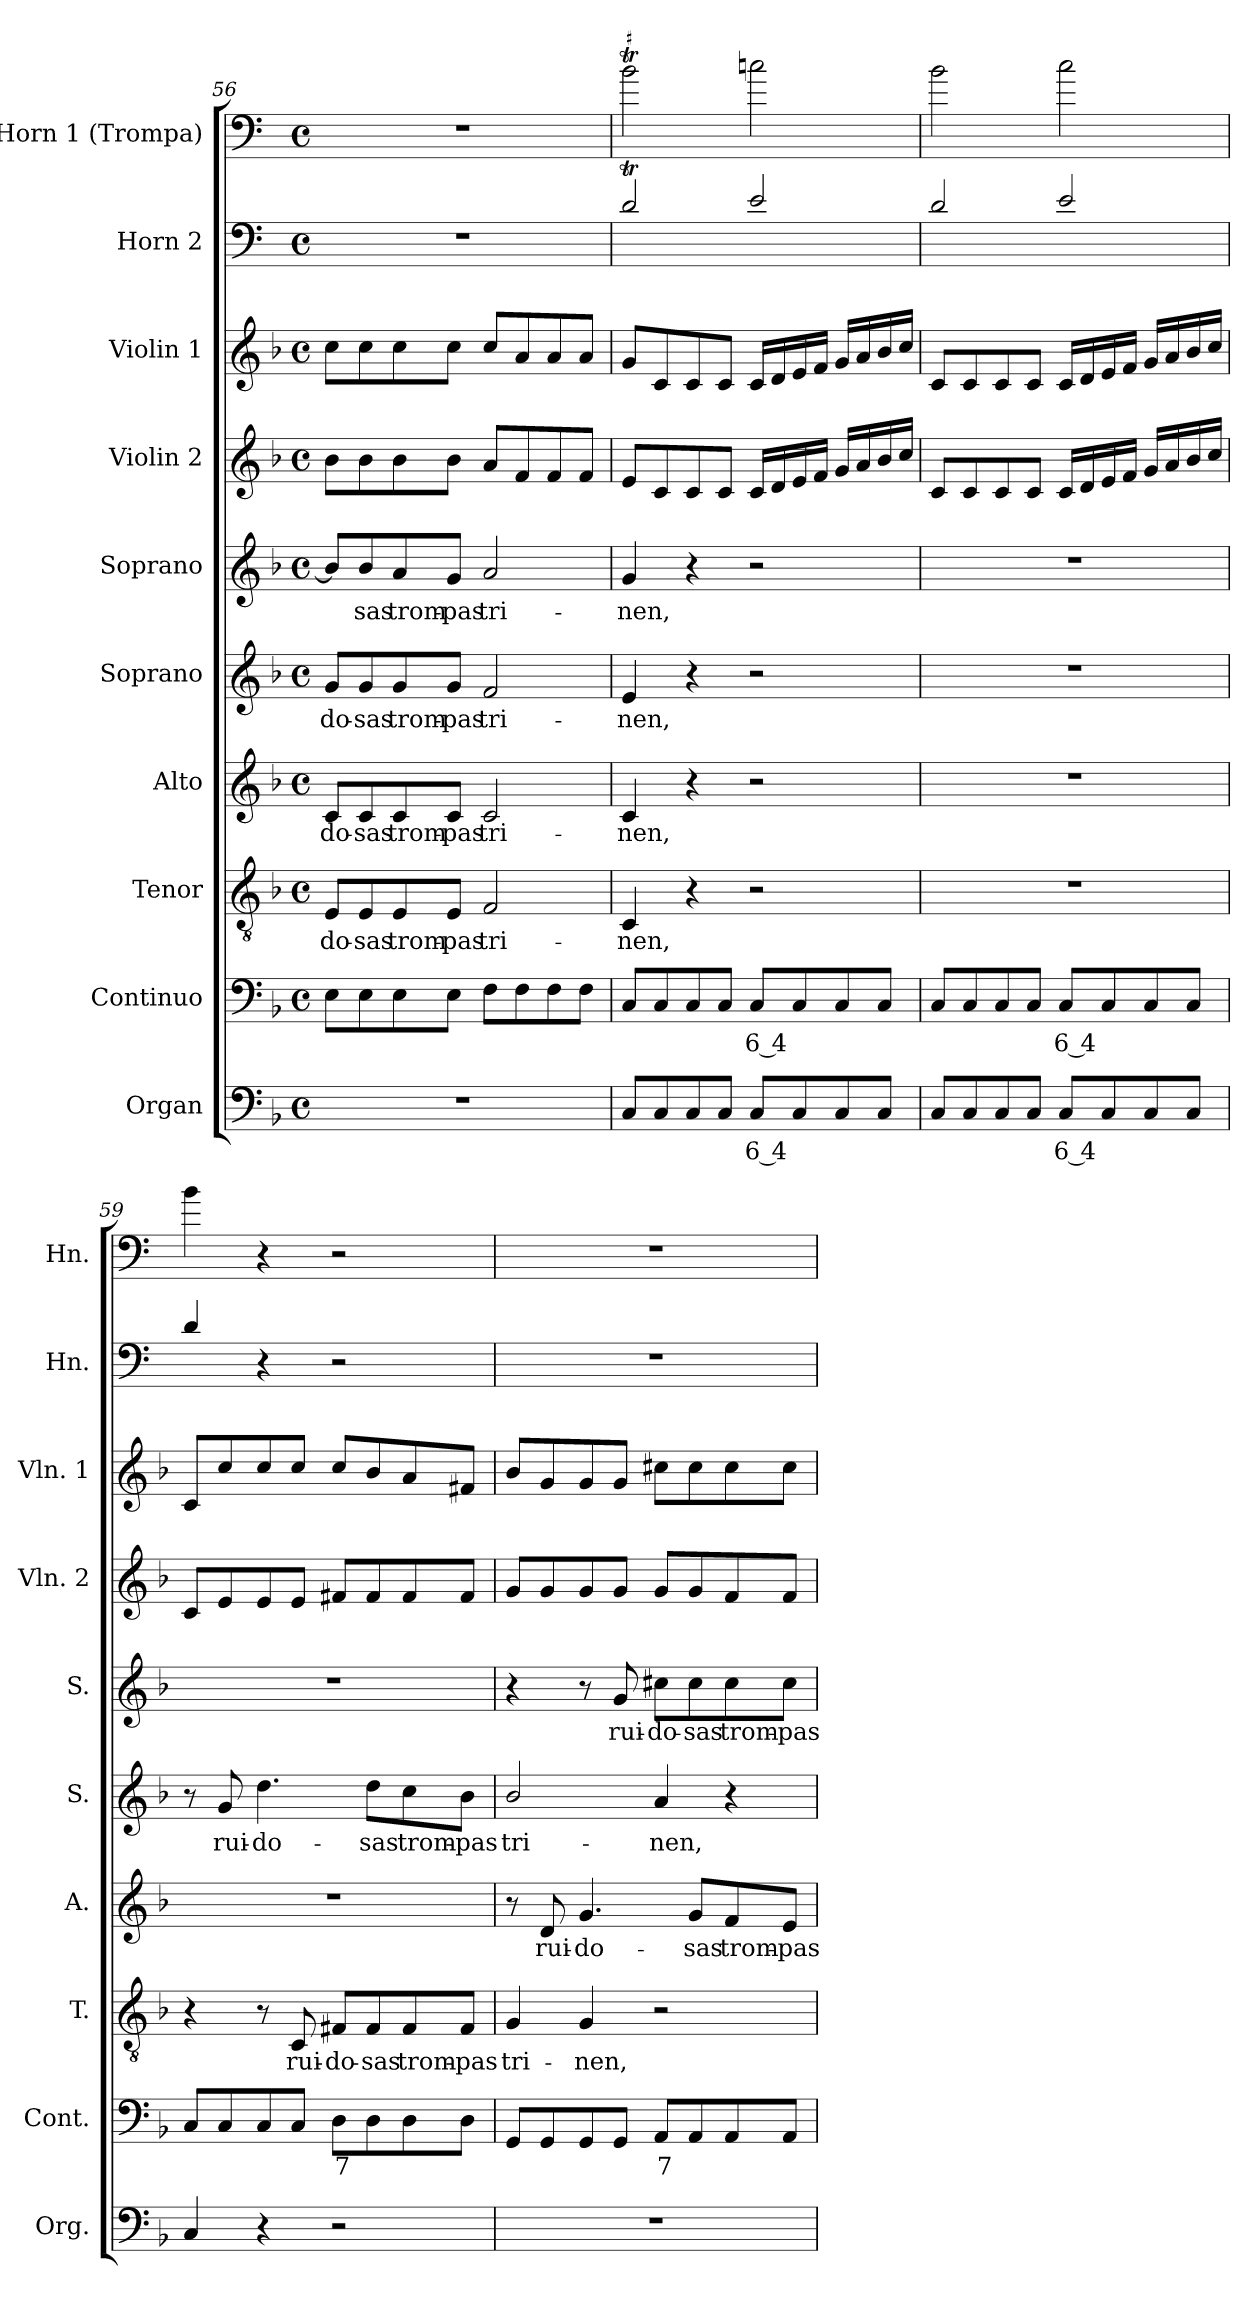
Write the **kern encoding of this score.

**kern	**text	**kern	**text	**kern	**text	**kern	**text	**kern	**text	**kern	**text	**kern	**kern	**kern	**kern
*part10	*part10	*part9	*part9	*part8	*part8	*part7	*part7	*part6	*part6	*part5	*part5	*part4	*part3	*part2	*part1
*staff10	*staff10	*staff9	*staff9	*staff8	*staff8	*staff7	*staff7	*staff6	*staff6	*staff5	*staff5	*staff4	*staff3	*staff2	*staff1
*I"Organ	*	*I"Continuo	*	*I"Tenor	*	*I"Alto	*	*I"Soprano	*	*I"Soprano	*	*I"Violin 2	*I"Violin 1	*I"Horn  2	*I"Horn  1 (Trompa)
*I'Org.	*	*I'Cont.	*	*I'T.	*	*I'A.	*	*I'S.	*	*I'S.	*	*I'Vln. 2	*I'Vln. 1	*I'Hn.	*I'Hn.
*clefF4	*	*clefF4	*	*clefGv2	*	*clefG2	*	*clefG2	*	*clefG2	*	*clefG2	*clefG2	*clefF4	*clefF4
*	*	*	*	*ITrd7c12	*	*	*	*	*	*	*	*	*	*ITrd4c7	*ITrd4c7
*k[b-]	*	*k[b-]	*	*k[b-]	*	*k[b-]	*	*k[b-]	*	*k[b-]	*	*k[b-]	*k[b-]	*k[b-]	*k[b-]
*M4/4	*	*M4/4	*	*M4/4	*	*M4/4	*	*M4/4	*	*M4/4	*	*M4/4	*M4/4	*M4/4	*M4/4
*met(c)	*	*met(c)	*	*met(c)	*	*met(c)	*	*met(c)	*	*met(c)	*	*met(c)	*met(c)	*met(c)	*met(c)
=56	=56	=56	=56	=56	=56	=56	=56	=56	=56	=56	=56	=56	=56	=56	=56
!	!	!	!	!	!LO:LY:b	!	!LO:LY:b	!	!LO:LY:b	!	!	!	!	!	!
1r	.	8E\L	.	8EE/L	-do-	8c/L	-do-	8g/L	-do-	8b-/L]	.	8b-\L	8cc\L	1r	1r
!	!	!	!	!	!LO:LY:b	!	!LO:LY:b	!	!LO:LY:b	!	!LO:LY:b	!	!	!	!
.	.	8E\	.	8EE/	-sas	8c/	-sas	8g/	-sas	8b-/	-sas	8b-\	8cc\	.	.
!	!	!	!	!	!LO:LY:b	!	!LO:LY:b	!	!LO:LY:b	!	!LO:LY:b	!	!	!	!
.	.	8E\	.	8EE/	trom-	8c/	trom-	8g/	trom-	8a/	trom-	8b-\	8cc\	.	.
!	!	!	!	!	!LO:LY:b	!	!LO:LY:b	!	!LO:LY:b	!	!LO:LY:b	!	!	!	!
.	.	8E\J	.	8EE/J	-pas	8c/J	-pas	8g/J	-pas	8g/J	-pas	8b-\J	8cc\J	.	.
!	!	!	!	!	!LO:LY:b	!	!LO:LY:b	!	!LO:LY:b	!	!LO:LY:b	!	!	!	!
.	.	8F\L	.	2FF/	tri-	2c/	tri-	2f/	tri-	2a/	tri-	8a/L	8cc/L	.	.
.	.	8F\	.	.	.	.	.	.	.	.	.	8f/	8a/	.	.
.	.	8F\	.	.	.	.	.	.	.	.	.	8f/	8a/	.	.
.	.	8F\J	.	.	.	.	.	.	.	.	.	8f/J	8a/J	.	.
=57	=57	=57	=57	=57	=57	=57	=57	=57	=57	=57	=57	=57	=57	=57	=57
!	!	!	!	!	!LO:LY:b	!	!LO:LY:b	!	!LO:LY:b	!	!LO:LY:b	!	!	!	!
8C/L	.	8C/L	.	4CC/	-nen,	4c/	-nen,	4e/	-nen,	4g/	-nen,	8e/L	8g/L	2GT/	2eT\
8C/	.	8C/	.	.	.	.	.	.	.	.	.	8c/	8c/	.	.
8C/	.	8C/	.	4r	.	4r	.	4r	.	4r	.	8c/	8c/	.	.
8C/J	.	8C/J	.	.	.	.	.	.	.	.	.	8c/J	8c/J	.	.
!	!LO:LY:b	!	!LO:LY:b	!	!	!	!	!	!	!	!	!	!	!	!
8C/L	6 4	8C/L	6 4	2r	.	2r	.	2r	.	2r	.	16c/LL	16c/LL	2A/	2f\
.	.	.	.	.	.	.	.	.	.	.	.	16d/	16d/	.	.
8C/	.	8C/	.	.	.	.	.	.	.	.	.	16e/	16e/	.	.
.	.	.	.	.	.	.	.	.	.	.	.	16f/JJ	16f/JJ	.	.
8C/	.	8C/	.	.	.	.	.	.	.	.	.	16g/LL	16g/LL	.	.
.	.	.	.	.	.	.	.	.	.	.	.	16a/	16a/	.	.
8C/J	.	8C/J	.	.	.	.	.	.	.	.	.	16b-/	16b-/	.	.
.	.	.	.	.	.	.	.	.	.	.	.	16cc/JJ	16cc/JJ	.	.
=58	=58	=58	=58	=58	=58	=58	=58	=58	=58	=58	=58	=58	=58	=58	=58
8C/L	.	8C/L	.	1r	.	1r	.	1r	.	1r	.	8c/L	8c/L	2G/	2e\
8C/	.	8C/	.	.	.	.	.	.	.	.	.	8c/	8c/	.	.
8C/	.	8C/	.	.	.	.	.	.	.	.	.	8c/	8c/	.	.
8C/J	.	8C/J	.	.	.	.	.	.	.	.	.	8c/J	8c/J	.	.
!	!LO:LY:b	!	!LO:LY:b	!	!	!	!	!	!	!	!	!	!	!	!
8C/L	6 4	8C/L	6 4	.	.	.	.	.	.	.	.	16c/LL	16c/LL	2A/	2f\
.	.	.	.	.	.	.	.	.	.	.	.	16d/	16d/	.	.
8C/	.	8C/	.	.	.	.	.	.	.	.	.	16e/	16e/	.	.
.	.	.	.	.	.	.	.	.	.	.	.	16f/JJ	16f/JJ	.	.
8C/	.	8C/	.	.	.	.	.	.	.	.	.	16g/LL	16g/LL	.	.
.	.	.	.	.	.	.	.	.	.	.	.	16a/	16a/	.	.
8C/J	.	8C/J	.	.	.	.	.	.	.	.	.	16b-/	16b-/	.	.
.	.	.	.	.	.	.	.	.	.	.	.	16cc/JJ	16cc/JJ	.	.
!!LO:PB:g=z
=59	=59	=59	=59	=59	=59	=59	=59	=59	=59	=59	=59	=59	=59	=59	=59
4C/	.	8C/L	.	4r	.	1r	.	8r	.	1r	.	8c/L	8c/L	4G/	4e\
!	!	!	!	!	!	!	!	!	!LO:LY:b	!	!	!	!	!	!
.	.	8C/	.	.	.	.	.	8g/	rui-	.	.	8e/	8cc/	.	.
!	!	!	!	!	!	!	!	!	!LO:LY:b	!	!	!	!	!	!
4r	.	8C/	.	8r	.	.	.	4.dd\	-do-	.	.	8e/	8cc/	4r	4r
!	!	!	!	!	!LO:LY:b	!	!	!	!	!	!	!	!	!	!
.	.	8C/J	.	8CC/	rui-	.	.	.	.	.	.	8e/J	8cc/J	.	.
!	!	!	!LO:LY:b	!	!LO:LY:b	!	!	!	!	!	!	!	!	!	!
2r	.	8D\L	7	8FF#X/L	-do-	.	.	.	.	.	.	8f#X/L	8cc/L	2r	2r
!	!	!	!	!	!LO:LY:b	!	!	!	!LO:LY:b	!	!	!	!	!	!
.	.	8D\	.	8FF#/	-sas	.	.	8dd\L	-sas	.	.	8f#/	8b-/	.	.
!	!	!	!	!	!LO:LY:b	!	!	!	!LO:LY:b	!	!	!	!	!	!
.	.	8D\	.	8FF#/	trom-	.	.	8cc\	trom-	.	.	8f#/	8a/	.	.
!	!	!	!	!	!LO:LY:b	!	!	!	!LO:LY:b	!	!	!	!	!	!
.	.	8D\J	.	8FF#/J	-pas	.	.	8b-\J	-pas	.	.	8f#/J	8f#X/J	.	.
=60	=60	=60	=60	=60	=60	=60	=60	=60	=60	=60	=60	=60	=60	=60	=60
!	!	!	!	!	!LO:LY:b	!	!	!	!LO:LY:b	!	!	!	!	!	!
1r	.	8GG/L	.	4GG/	tri-	8r	.	2b-/	tri-	4r	.	8g/L	8b-/L	1r	1r
!	!	!	!	!	!	!	!LO:LY:b	!	!	!	!	!	!	!	!
.	.	8GG/	.	.	.	8d/	rui-	.	.	.	.	8g/	8g/	.	.
!	!	!	!	!	!LO:LY:b	!	!LO:LY:b	!	!	!	!	!	!	!	!
.	.	8GG/	.	4GG/	-nen,	4.g/	-do-	.	.	8r	.	8g/	8g/	.	.
!	!	!	!	!	!	!	!	!	!	!	!LO:LY:b	!	!	!	!
.	.	8GG/J	.	.	.	.	.	.	.	8g/	rui-	8g/J	8g/J	.	.
!	!	!	!LO:LY:b	!	!	!	!	!	!LO:LY:b	!	!LO:LY:b	!	!	!	!
.	.	8AA/L	7	2r	.	.	.	4a/	-nen,	8cc#X\L	-do-	8g/L	8cc#X\L	.	.
!	!	!	!	!	!	!	!LO:LY:b	!	!	!	!LO:LY:b	!	!	!	!
.	.	8AA/	.	.	.	8g/L	-sas	.	.	8cc#\	-sas	8g/	8cc#\	.	.
!	!	!	!	!	!	!	!LO:LY:b	!	!	!	!LO:LY:b	!	!	!	!
.	.	8AA/	.	.	.	8f/	trom-	4r	.	8cc#\	trom-	8f/	8cc#\	.	.
!	!	!	!	!	!	!	!LO:LY:b	!	!	!	!LO:LY:b	!	!	!	!
.	.	8AA/J	.	.	.	8e/J	-pas	.	.	8cc#\J	-pas	8f/J	8cc#\J	.	.
=	=	=	=	=	=	=	=	=	=	=	=	=	=	=	=
*-	*-	*-	*-	*-	*-	*-	*-	*-	*-	*-	*-	*-	*-	*-	*-
